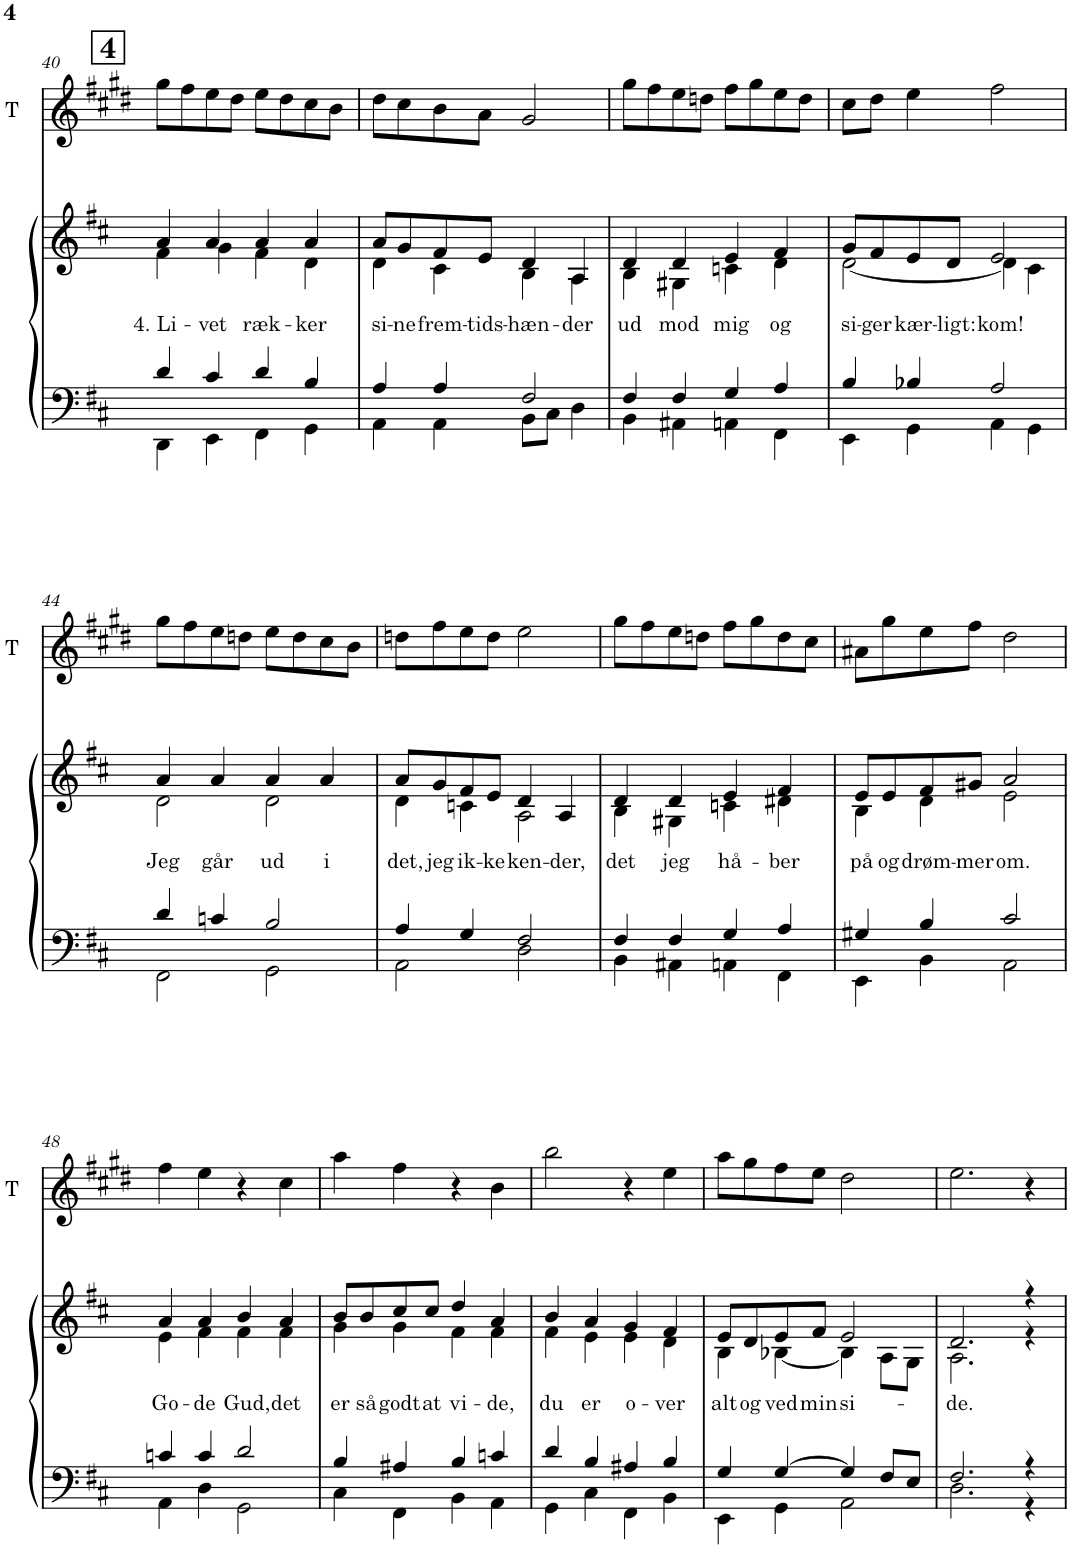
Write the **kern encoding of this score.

**kern	**kern	**text	**kern	**kern
*part3	*part3	*part3	*part2	*part1
*staff4	*staff3	*staff3	*staff2	*staff1
*I"Piano	*	*	*I"T	*I"D
*I'Pno	*	*	*I'T	*I'D
!!LO:PB:g=z
*clefF4	*clefG2	*	*clefG2	*clefG2
*	*	*	*Trd1c2	*
*k[f#c#]	*k[f#c#]	*	*k[f#c#g#d#]	*k[f#c#]
*M4/4	*M4/4	*	*M4/4	*M4/4
!!LO:REH:place=s1:a:B:cj:fs=14:t=4
=40	=40	=40	=40	=40
*^	*	*	*	*
!	!	!	!LO:LY:b	!	!
*	*	*^	*	*	*
4d/	4DD\	4a/	4f#\	4. Li-	8gg#\L	1r
.	.	.	.	.	8ff#\	.
!	!	!	!	!LO:LY:b	!	!
4c#/	4EE\	4a/	4g\	-vet	8ee\	.
.	.	.	.	.	8dd#\J	.
!	!	!	!	!LO:LY:b	!	!
4d/	4FF#\	4a/	4f#\	ræk-	8ee\L	.
.	.	.	.	.	8dd#\	.
!	!	!	!	!LO:LY:b	!	!
4B/	4GG\	4a/	4d\	-ker	8cc#\	.
.	.	.	.	.	8b\J	.
=41	=41	=41	=41	=41	=41	=41
!	!	!	!	!LO:LY:b	!	!
4A/	4AA\	8a/L	4d\	si-	8dd#\L	1r
!	!	!	!	!LO:LY:b	!	!
.	.	8g/	.	-ne	8cc#\	.
!	!	!	!	!LO:LY:b	!	!
4A/	4AA\	8f#/	4c#\	frem-	8b\	.
!	!	!	!	!LO:LY:b	!	!
.	.	8e/J	.	-tids-	8a\J	.
!	!	!	!	!LO:LY:b	!	!
2F#/	8BB\L	4d/	4B\	-hæn-	2g#/	.
.	8C#\J	.	.	.	.	.
!	!	!	!	!LO:LY:b	!	!
.	4D\	4A/	4A\	-der	.	.
=42	=42	=42	=42	=42	=42	=42
!	!	!	!	!LO:LY:b	!	!
4F#/	4BB\	4d/	4B\	ud	8gg#\L	1r
.	.	.	.	.	8ff#\	.
!	!	!	!	!LO:LY:b	!	!
4F#/	4AA#X\	4d/	4G#X\	mod	8ee\	.
.	.	.	.	.	8ddn\J	.
!	!	!	!	!LO:LY:b	!	!
4G/	4AAn\	4e/	4cn\	mig	8ff#\L	.
.	.	.	.	.	8gg#\	.
!	!	!	!	!LO:LY:b	!	!
4A/	4FF#\	4f#/	4d\	og	8ee\	.
.	.	.	.	.	8dd\J	.
=43	=43	=43	=43	=43	=43	=43
!	!	!	!	!LO:LY:b	!	!
4B/	4EE\	8g/L	[2d\	si-	8cc#\L	1r
!	!	!	!	!LO:LY:b	!	!
.	.	8f#/	.	-ger	8dd#\J	.
!	!	!	!	!LO:LY:b	!	!
4B-X/	4GG\	8e/	.	kær-	4ee\	.
!	!	!	!	!LO:LY:b	!	!
.	.	8d/J	.	-ligt:	.	.
!	!	!	!	!LO:LY:b	!	!
2A/	4AA\	2e/	4d\]	kom!	2ff#\	.
.	4GG\	.	4c#\	.	.	.
!!LO:LB:g=z
=44	=44	=44	=44	=44	=44	=44
!	!	!	!	!LO:LY:b	!	!
4d/	2FF#\	4a/	2d\	Jeg	8gg#\L	1r
.	.	.	.	.	8ff#\	.
!	!	!	!	!LO:LY:b	!	!
4cn/	.	4a/	.	går	8ee\	.
.	.	.	.	.	8ddn\J	.
!	!	!	!	!LO:LY:b	!	!
2B/	2GG\	4a/	2d\	ud	8ee\L	.
.	.	.	.	.	8dd\	.
!	!	!	!	!LO:LY:b	!	!
.	.	4a/	.	i	8cc#\	.
.	.	.	.	.	8b\J	.
=45	=45	=45	=45	=45	=45	=45
!	!	!	!	!LO:LY:b	!	!
4A/	2AA\	8a/L	4d\	det,	8ddn\L	1r
!	!	!	!	!LO:LY:b	!	!
.	.	8g/	.	jeg	8ff#\	.
!	!	!	!	!LO:LY:b	!	!
4G/	.	8f#/	4cn\	ik-	8ee\	.
!	!	!	!	!LO:LY:b	!	!
.	.	8e/J	.	-ke	8dd\J	.
!	!	!	!	!LO:LY:b	!	!
2F#/	2D\	4d/	2A\	ken-	2ee\	.
!	!	!	!	!LO:LY:b	!	!
.	.	4A/	.	-der,	.	.
=46	=46	=46	=46	=46	=46	=46
!	!	!	!	!LO:LY:b	!	!
4F#/	4BB\	4d/	4B\	det	8gg#\L	1r
.	.	.	.	.	8ff#\	.
!	!	!	!	!LO:LY:b	!	!
4F#/	4AA#X\	4d/	4G#X\	jeg	8ee\	.
.	.	.	.	.	8ddn\J	.
!	!	!	!	!LO:LY:b	!	!
4G/	4AAn\	4e/	4cn\	hå-	8ff#\L	.
.	.	.	.	.	8gg#\	.
!	!	!	!	!LO:LY:b	!	!
4A/	4FF#\	4f#/	4d#X\	-ber	8dd\	.
.	.	.	.	.	8cc#\J	.
=47	=47	=47	=47	=47	=47	=47
!	!	!	!	!LO:LY:b	!	!
4G#X/	4EE\	8e/L	4B\	på	8a#X\L	1r
!	!	!	!	!LO:LY:b	!	!
.	.	8e/	.	og	8gg#\	.
!	!	!	!	!LO:LY:b	!	!
4B/	4BB\	8f#/	4d\	drøm-	8ee\	.
!	!	!	!	!LO:LY:b	!	!
.	.	8g#X/J	.	-mer	8ff#\J	.
!	!	!	!	!LO:LY:b	!	!
2c#/	2AA\	2a/	2e\	om.	2dd#\	.
!!LO:LB:g=z
=48	=48	=48	=48	=48	=48	=48
!	!	!	!	!LO:LY:b	!	!
4cn/	4AA\	4a/	4e\	Go-	4ff#\	1r
!	!	!	!	!LO:LY:b	!	!
4c/	4D\	4a/	4f#\	-de	4ee\	.
!	!	!	!	!LO:LY:b	!	!
2d/	2GG\	4b/	4f#\	Gud,	4r	.
!	!	!	!	!LO:LY:b	!	!
.	.	4a/	4f#\	det	4cc#\	.
=49	=49	=49	=49	=49	=49	=49
!	!	!	!	!LO:LY:b	!	!
4B/	4C#\	8b/L	4g\	er	4aa\	1r
!	!	!	!	!LO:LY:b	!	!
.	.	8b/	.	så	.	.
!	!	!	!	!LO:LY:b	!	!
4A#X/	4FF#\	8cc#/	4g\	godt	4ff#\	.
!	!	!	!	!LO:LY:b	!	!
.	.	8cc#/J	.	at	.	.
!	!	!	!	!LO:LY:b	!	!
4B/	4BB\	4dd/	4f#\	vi-	4r	.
!	!	!	!	!LO:LY:b	!	!
4cn/	4AA\	4a/	4f#\	-de,	4b\	.
=50	=50	=50	=50	=50	=50	=50
!	!	!	!	!LO:LY:b	!	!
4d/	4GG\	4b/	4f#\	du	2bb\	1r
!	!	!	!	!LO:LY:b	!	!
4B/	4C#\	4a/	4e\	er	.	.
!	!	!	!	!LO:LY:b	!	!
4A#X/	4FF#\	4g/	4e\	o-	4r	.
!	!	!	!	!LO:LY:b	!	!
4B/	4BB\	4f#/	4d\	-ver	4ee\	.
=51	=51	=51	=51	=51	=51	=51
!	!	!	!	!LO:LY:b	!	!
4G/	4EE\	8e/L	4B\	alt	8aa\L	1r
!	!	!	!	!LO:LY:b	!	!
.	.	8d/	.	og	8gg#\	.
!	!	!	!	!LO:LY:b	!	!
[4G/	4GG\	8e/	[4B-X\	ved	8ff#\	.
!	!	!	!	!LO:LY:b	!	!
.	.	8f#/J	.	min	8ee\J	.
!	!	!	!	!LO:LY:b	!	!
4G/]	2AA\	2e/	4B-\]	si-	2dd#\	.
8F#/L	.	.	8A\L	.	.	.
8E/J	.	.	8G\J	.	.	.
=52	=52	=52	=52	=52	=52	=52
!	!	!	!	!LO:LY:b	!	!
2.F#/	2.D\	2.d/	2.A\	-de.	2.ee\	1r
4r	4r	4r	4r	.	4r	.
*v	*v	*	*	*	*	*
*	*v	*v	*	*	*
=	=	=	=	=
*-	*-	*-	*-	*-
